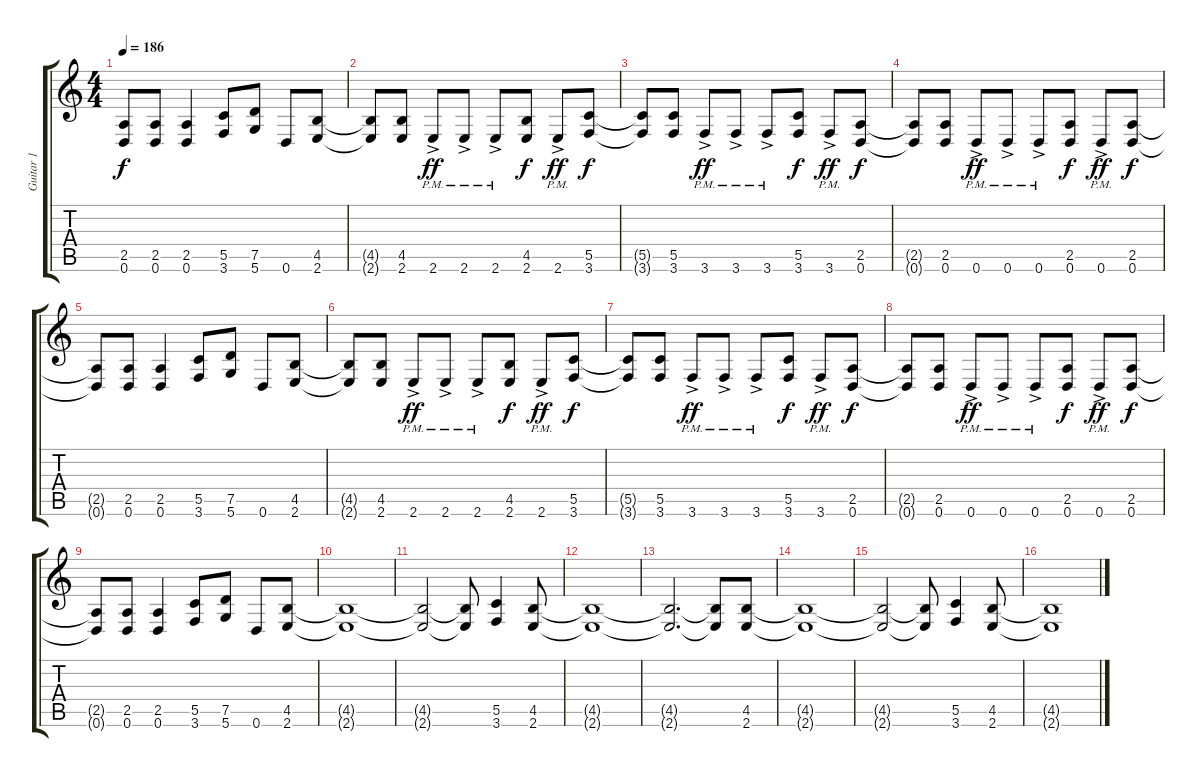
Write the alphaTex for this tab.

\track ("Guitar 1" "Guitar 1") {instrument distortionguitar}
\staff {score tabs}
\tuning (D4 A3 F3 C3 G2 D2) {hide}
\ts (4 4)
\tempo 186
\clef g2
\ks c
(2.5{t} 0.6{t}).8{dy f} (2.5 0.6).8 (2.5 0.6).4 (5.5 3.6).8 (7.5 5.6).8 0.6.8 (4.5 2.6).8 |
(4.5{t} 2.6{t}).8 (4.5 2.6).8 2.6{ac pm}.8{dy ff} 2.6{ac pm}.8 2.6{ac pm}.8 (4.5 2.6).8{dy f} 2.6{ac pm}.8{dy ff} (5.5 3.6).8{dy f} |
(5.5{t} 3.6{t}).8 (5.5 3.6).8 3.6{ac pm}.8{dy ff} 3.6{ac pm}.8 3.6{ac pm}.8 (5.5 3.6).8{dy f} 3.6{ac pm}.8{dy ff} (2.5 0.6).8{dy f} |
(2.5{t} 0.6{t}).8 (2.5 0.6).8 0.6{ac pm}.8{dy ff} 0.6{ac pm}.8 0.6{ac pm}.8 (2.5 0.6).8{dy f} 0.6{ac pm}.8{dy ff} (2.5 0.6).8{dy f} |
(2.5{t} 0.6{t}).8 (2.5 0.6).8 (2.5 0.6).4 (5.5 3.6).8 (7.5 5.6).8 0.6.8 (4.5 2.6).8 |
(4.5{t} 2.6{t}).8 (4.5 2.6).8 2.6{ac pm}.8{dy ff} 2.6{ac pm}.8 2.6{ac pm}.8 (4.5 2.6).8{dy f} 2.6{ac pm}.8{dy ff} (5.5 3.6).8{dy f} |
(5.5{t} 3.6{t}).8 (5.5 3.6).8 3.6{ac pm}.8{dy ff} 3.6{ac pm}.8 3.6{ac pm}.8 (5.5 3.6).8{dy f} 3.6{ac pm}.8{dy ff} (2.5 0.6).8{dy f} |
(2.5{t} 0.6{t}).8 (2.5 0.6).8 0.6{ac pm}.8{dy ff} 0.6{ac pm}.8 0.6{ac pm}.8 (2.5 0.6).8{dy f} 0.6{ac pm}.8{dy ff} (2.5 0.6).8{dy f} |
(2.5{t} 0.6{t}).8 (2.5 0.6).8 (2.5 0.6).4 (5.5 3.6).8 (7.5 5.6).8 0.6.8 (4.5 2.6).8 |
(4.5{t} 2.6{t}).1 |
(4.5{t} 2.6{t}).2 (4.5{t} 2.6{t}).8 (5.5 3.6).4 (4.5 2.6).8 |
(4.5{t} 2.6{t}).1 |
(4.5{t} 2.6{t}).2{d} (4.5{t} 2.6{t}).8 (4.5 2.6).8 |
(4.5{t} 2.6{t}).1 |
(4.5{t} 2.6{t}).2 (4.5{t} 2.6{t}).8 (5.5 3.6).4 (4.5 2.6).8 |
(4.5{t} 2.6{t}).1
